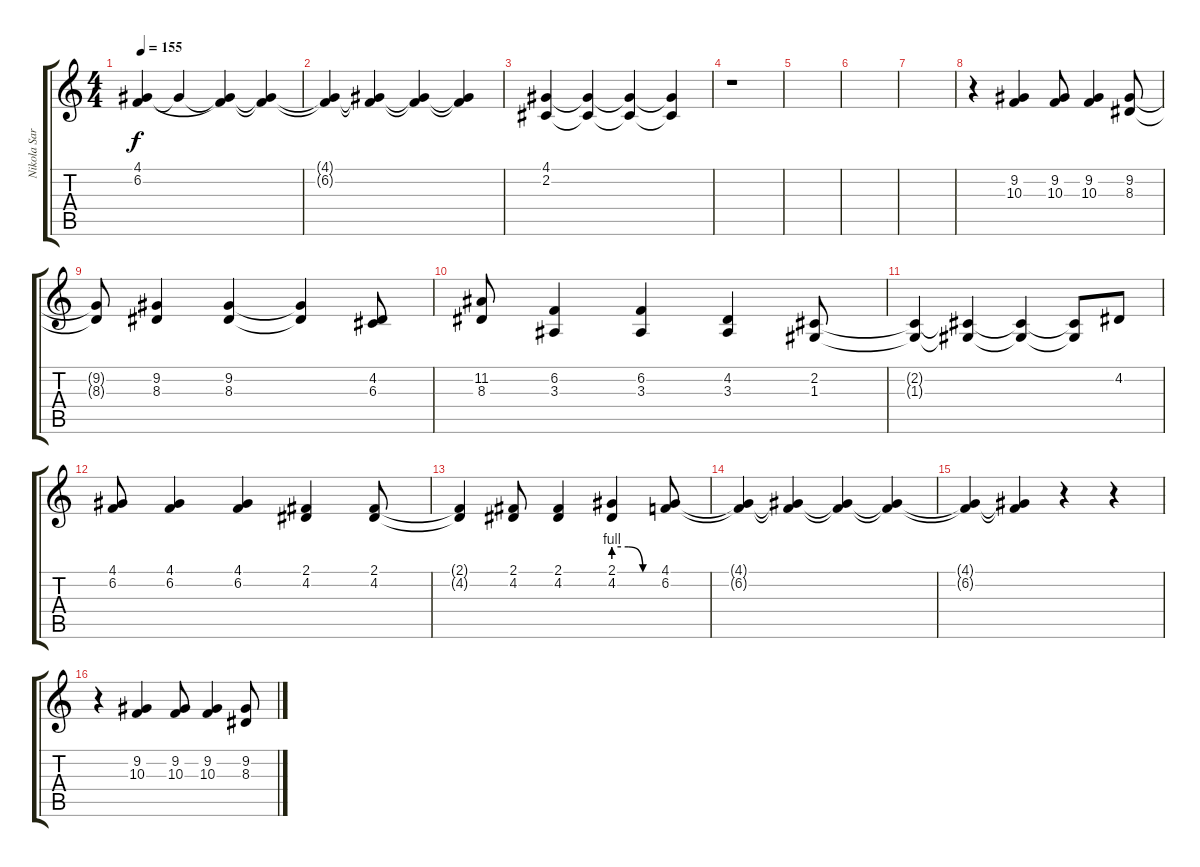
\track ("Nikola Sarcevic Vocals" "Nikola Sar") {instrument oboe}
\staff {score tabs}
\tuning (E4 B3 G3 D3 A2 E2) {hide}
\ts (4 4)
\tempo 155
\clef g2
\ks c
(4.1{t} 6.2{t}).4{dy f} 4.1{t}.4 (4.1{t} 6.2{t}).4 (4.1{t} 6.2{t}).4 |
(4.1{t} 6.2{t}).4 (4.1{t} 6.2{t}).4 (4.1{t} 6.2{t}).4 (4.1{t} 6.2{t}).4 |
(4.1 2.2).4 (4.1{t} 2.2{t}).4 (4.1{t} 2.2{t}).4 (4.1{t} 2.2{t}).4 |
r.1 |
|
|
|
r.4 (9.2 10.3).4 (9.2 10.3).8 (9.2 10.3).4 (9.2 8.3).8 |
(9.2{t} 8.3{t}).8 (9.2 8.3).4 (9.2 8.3).4 (9.2{t} 8.3{t}).4 (4.2 6.3).8 |
(11.2 8.3).8 (6.2 3.3).4 (6.2 3.3).4 (4.2 3.3).4 (2.2 1.3).8 |
(2.2{t} 1.3{t}).4 (2.2{t} 1.3{t}).4 (2.2{t} 1.3{t}).4 (2.2{t} 1.3{t}).8 4.2.8 |
(4.1 6.2).8 (4.1 6.2).4 (4.1 6.2).4 (2.1 4.2).4 (2.1 4.2).8 |
(2.1{t} 4.2{t}).4 (2.1 4.2).8 (2.1 4.2).4 (2.1{be (custom 0 4 20 4 40 0 60 0)} 4.2).4 (4.1 6.2).8 |
(4.1{t} 6.2{t}).4 (4.1{t} 6.2{t}).4 (4.1{t} 6.2{t}).4 (4.1{t} 6.2{t}).4 |
(4.1{t} 6.2{t}).4 (4.1{t} 6.2{t}).4 r.4 r.4 |
r.4 (9.2 10.3).4 (9.2 10.3).8 (9.2 10.3).4 (9.2 8.3).8
